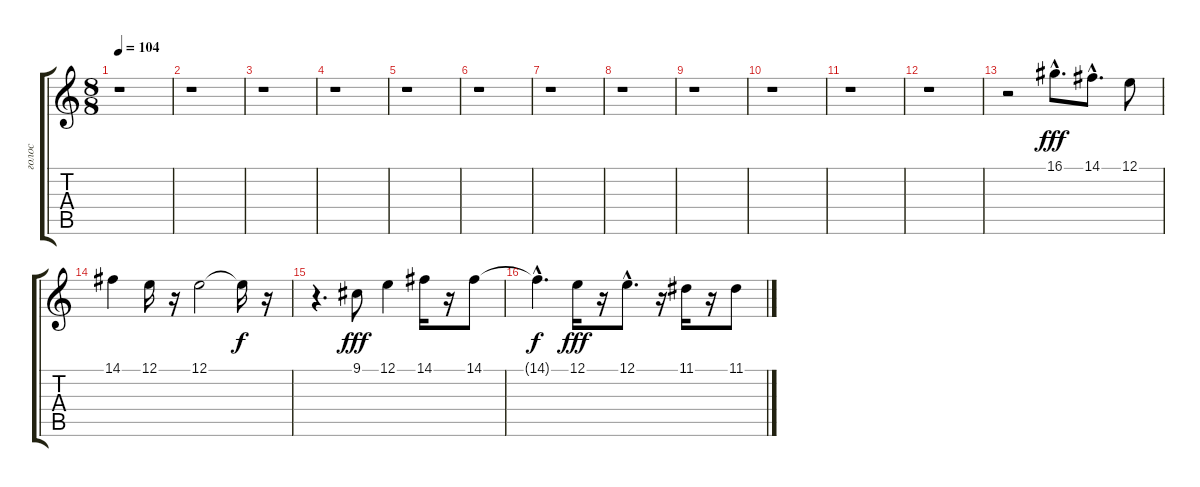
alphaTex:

\track ("голос" "голос") {instrument fx5brightness}
\staff {score tabs}
\tuning (E4 B3 G3 D3 A2 E2) {hide}
\ts (8 8)
\tempo 104
\clef g2
\ks c
r.1{dy fff instrument fx5brightness} |
r.1 |
r.1 |
r.1 |
r.1 |
r.1 |
r.1 |
r.1 |
r.1 |
r.1 |
r.1 |
r.1 |
r.2 16.1{hac}.8{d} 14.1{hac}.8{d} 12.1.8 |
14.1.4 12.1.16 r.16 12.1.2 12.1{t}.16{dy f} r.16 |
r.4{d} 9.1.8{dy fff} 12.1.4 14.1.16 r.16 14.1.8 |
14.1{hac t}.4{d dy f} 12.1.16{dy fff} r.16 12.1{hac}.8{d} r.16 11.1.16 r.16 11.1.8
